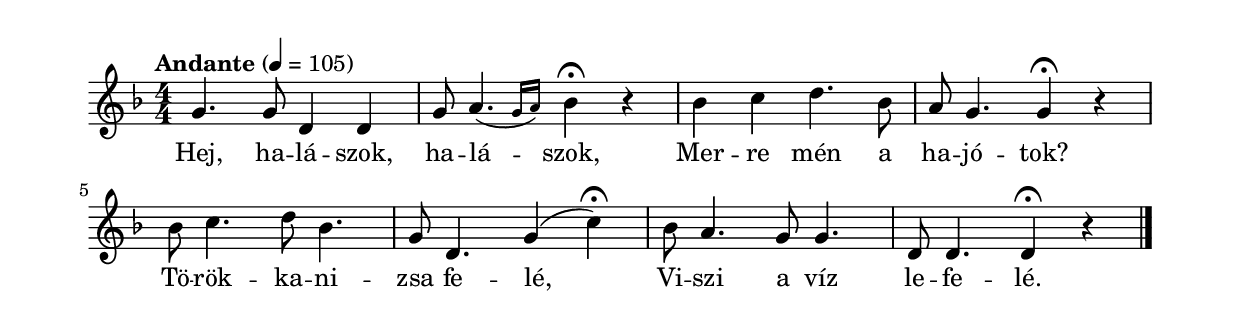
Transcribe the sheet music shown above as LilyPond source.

\paper {
  indent = 0\mm
  line-width = 180\mm
  oddHeaderMarkup = ""
  evenHeaderMarkup = ""
  oddFooterMarkup = ""
  evenFooterMarkup = ""
}

\score{
\relative c'' {
\numericTimeSignature
\time 4/4
\key f \major
\tempo "Andante" 4 = 105
g4. g8 d4 d | g8 \afterGrace a4. ({g16 [a])}  bes4\fermata r |
bes4 c d4. bes8 | a g4. g4\fermata r |
bes8 c4. d8 bes4. | g8 d4. g4 (c)\fermata |
bes8 a4. g8 g4. | d8 d4. d4\fermata r \bar "|."
} 
\addlyrics {
  Hej, ha -- lá -- szok, ha -- lá -- szok,
  Mer -- re mén a ha -- jó -- tok?
  Tö -- rök -- ka -- ni -- zsa fe -- lé,
  Vi -- szi a víz le -- fe  -- lé.
  } 

\midi { }
\layout { }
}

\version "2.17.4"